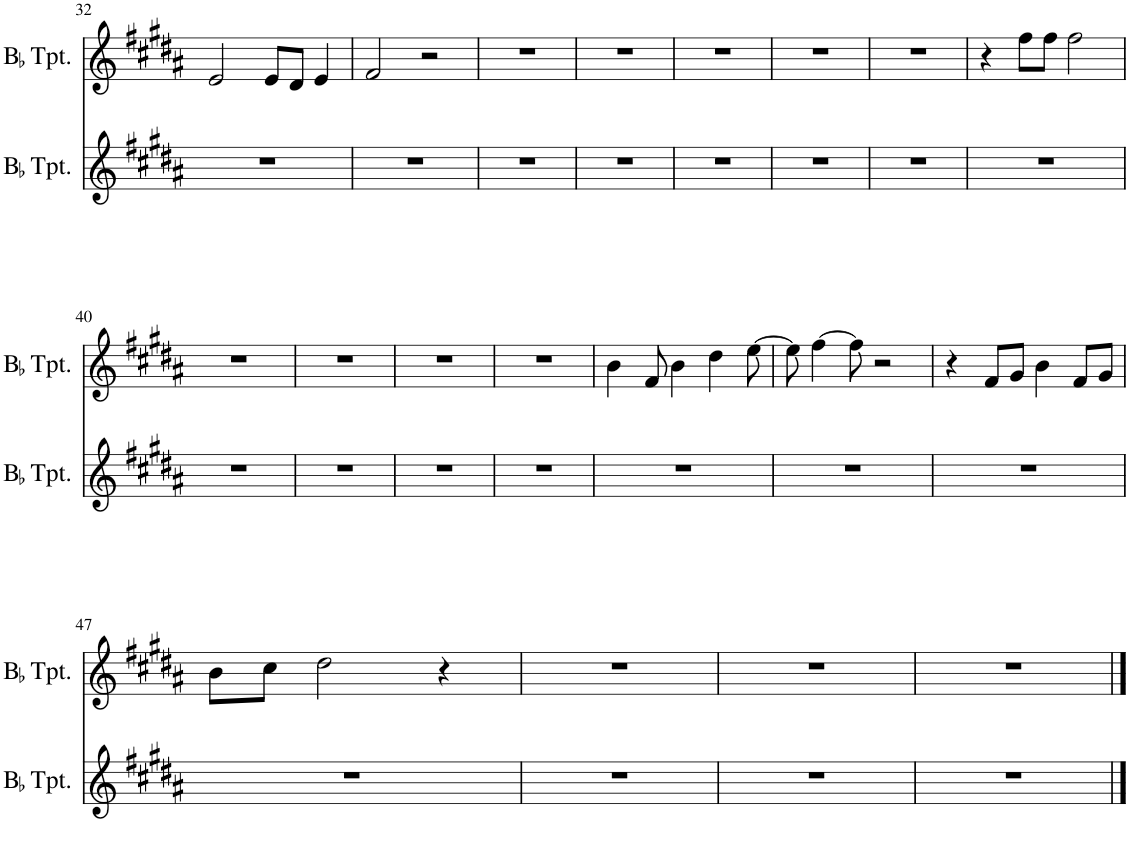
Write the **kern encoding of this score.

**kern	**kern
*part2	*part1
*staff2	*staff1
*I"BaccidentalFlat Trumpet	*I"BaccidentalFlat Trumpet
*I'BaccidentalFlat Tpt.	*I'BaccidentalFlat Tpt.
!!LO:PB:g=z
*clefG2	*clefG2
*Trd1c2	*Trd1c2
*k[f#c#g#d#a#]	*k[f#c#g#d#a#]
*M2/2	*M2/2
=32	=32
1r	2e/
.	8e/L
.	8d#/J
.	4e/
=33	=33
1r	2f#/
.	2r
=34	=34
1r	1r
=35	=35
1r	1r
=36	=36
1r	1r
=37	=37
1r	1r
=38	=38
1r	1r
=39	=39
1r	4r
.	8ff#\L
.	8ff#\J
.	2ff#\
!!LO:LB:g=z
=40	=40
1r	1r
=41	=41
1r	1r
=42	=42
1r	1r
=43	=43
1r	1r
=44	=44
1r	4b\
.	8f#/
.	4b\
.	4dd#\
.	[8ee\
=45	=45
1r	8ee\]
.	[4ff#\
.	8ff#\]
.	2r
=46	=46
1r	4r
.	8f#/L
.	8g#/J
.	4b\
.	8f#/L
.	8g#/J
!!LO:LB:g=z
=47	=47
1r	8b\L
.	8cc#\J
.	2dd#\
.	4r
=48	=48
1r	1r
=49	=49
1r	1r
=50	=50
1r	1r
==	==
*-	*-
